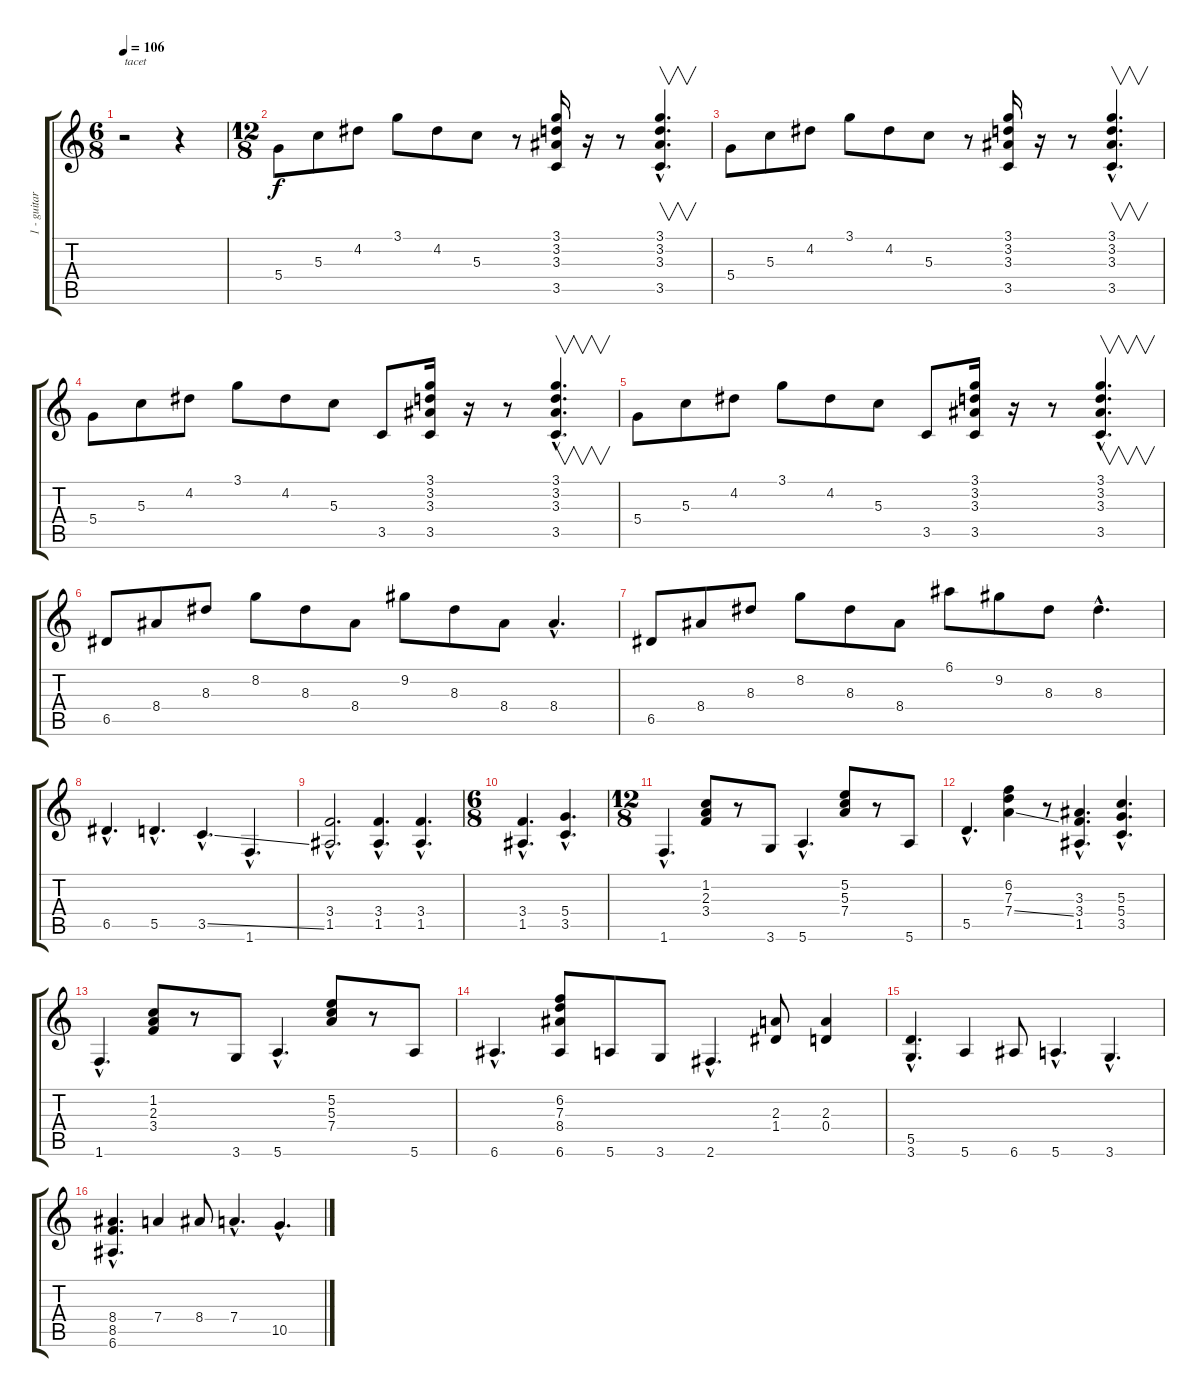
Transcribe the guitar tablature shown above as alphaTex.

\track ("1 - guitar" "1 - guitar") {instrument acousticguitarnylon}
\staff {score tabs}
\tuning (E4 B3 G3 D3 A2 E2) {hide}
\ts (6 8)
\tempo 106
\clef g2
\ks c
r.2{txt "tacet" dy f instrument acousticguitarnylon} r.4 |
\ts (12 8)
5.4.8 5.3.8 4.2.8 3.1.8 4.2.8 5.3.8 r.8 (3.1 3.2 3.3 3.5).16 r.16 r.8 (3.1{hac} 3.2{hac} 3.3{hac} 3.5{hac}).4{v d} |
5.4.8 5.3.8 4.2.8 3.1.8 4.2.8 5.3.8 r.8 (3.1 3.2 3.3 3.5).16 r.16 r.8 (3.1{hac} 3.2{hac} 3.3{hac} 3.5{hac}).4{v d} |
5.4.8 5.3.8 4.2.8 3.1.8 4.2.8 5.3.8 3.5.8 (3.1 3.2 3.3 3.5).16 r.16 r.8 (3.1{hac} 3.2{hac} 3.3{hac} 3.5{hac}).4{v d} |
5.4.8 5.3.8 4.2.8 3.1.8 4.2.8 5.3.8 3.5.8 (3.1 3.2 3.3 3.5).16 r.16 r.8 (3.1{hac} 3.2{hac} 3.3{hac} 3.5{hac}).4{v d} |
6.5.8 8.4.8 8.3.8 8.2.8 8.3.8 8.4.8 9.2.8 8.3.8 8.4.8 8.4{hac}.4{d} |
6.5.8 8.4.8 8.3.8 8.2.8 8.3.8 8.4.8 6.1.8 9.2.8 8.3.8 8.3{hac}.4{d} |
6.5{hac}.4{d} 5.5{hac}.4{d} 3.5{ss hac}.4{d} 1.6{hac}.4{d} |
(3.4{hac} 1.5{hac}).2{d} (3.4{hac} 1.5{hac}).4{d} (3.4{hac} 1.5{hac}).4{d} |
\ts (6 8)
(3.4{hac} 1.5{hac}).4{d} (5.4{hac} 3.5{hac}).4{d} |
\ts (12 8)
1.6{hac}.4{d} (1.2 2.3 3.4).8 r.8 3.6.8 5.6{hac}.4{d} (5.2 5.3 7.4).8 r.8 5.6.8 |
5.5{hac}.4{d} (6.2 7.3 7.4{ss}).4 r.8 (3.3{hac} 3.4{hac} 1.5{hac}).4{d} (5.3{hac} 5.4{hac} 3.5{hac}).4{d} |
1.6{hac}.4{d} (1.2 2.3 3.4).8 r.8 3.6.8 5.6{hac}.4{d} (5.2 5.3 7.4).8 r.8 5.6.8 |
6.6{hac}.4{d} (6.2 7.3 8.4 6.6).8 5.6.8 3.6.8 2.6{hac}.4{d} (2.3 1.4).8 (2.3 0.4).4 |
(5.5{hac} 3.6{hac}).4{d} 5.6.4 6.6.8 5.6{hac}.4{d} 3.6{hac}.4{d} |
(8.4{hac} 8.5{hac} 6.6{hac}).4{d} 7.4.4 8.4.8 7.4{hac}.4{d} 10.5{hac}.4{d}
